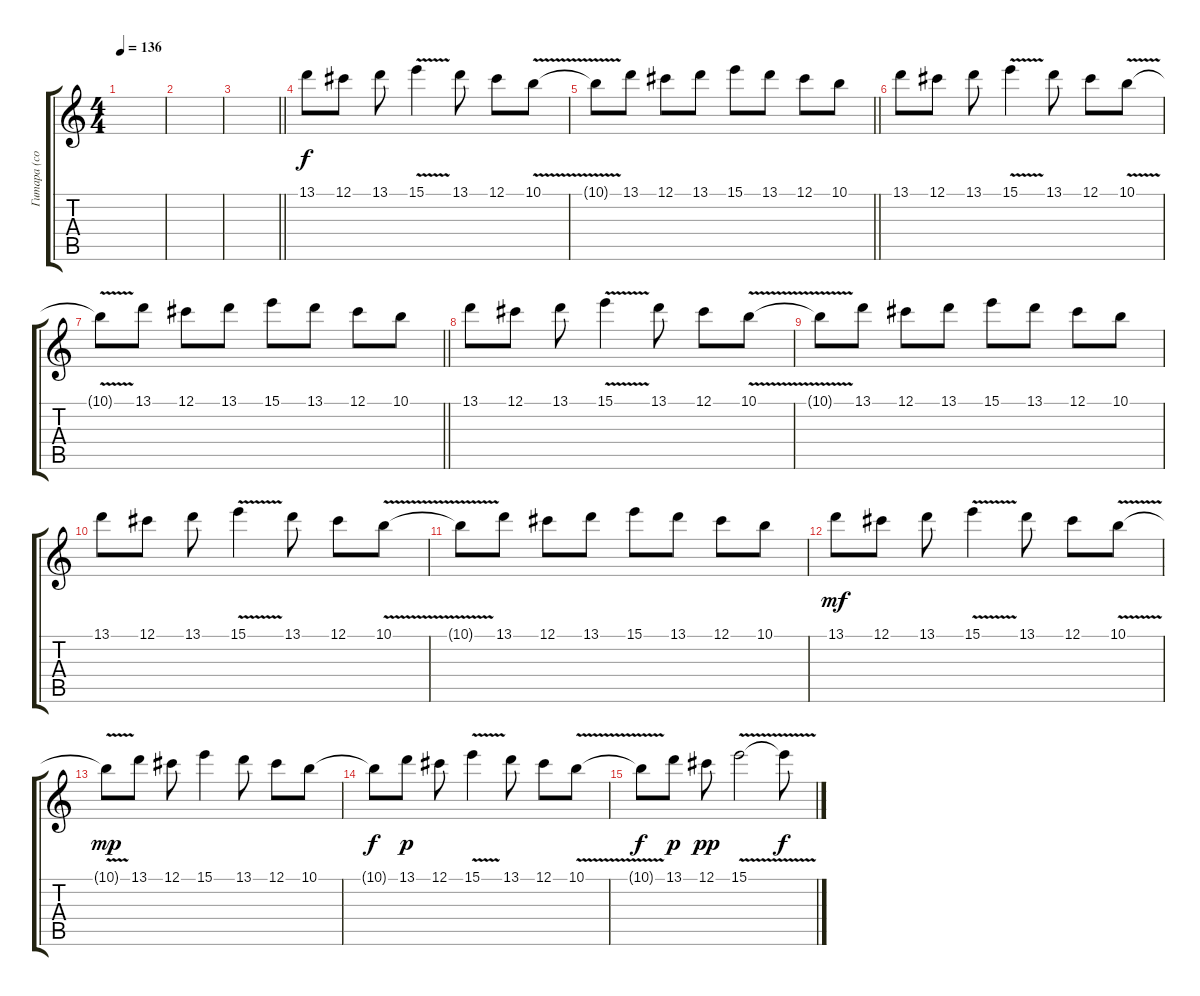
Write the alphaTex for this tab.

\track ("Гитара (соло 2)" "Гитара (со") {instrument overdrivenguitar}
\staff {score tabs}
\tuning (Db4 Ab3 E3 B2 Gb2 B1) {hide}
\ts (4 4)
\tempo 136
\clef g2
\ks c
|
|
\barLineRight lightlight
|
13.1.8 12.1.8 13.1.8 15.1{v}.4 13.1.8 12.1.8 10.1{v}.8 |
\barLineRight lightlight
10.1{t}.8 13.1.8 12.1.8 13.1.8 15.1.8 13.1.8 12.1.8 10.1.8 |
13.1.8 12.1.8 13.1.8 15.1{v}.4 13.1.8 12.1.8 10.1{v}.8 |
\barLineRight lightlight
10.1{t}.8 13.1.8 12.1.8 13.1.8 15.1.8 13.1.8 12.1.8 10.1.8 |
13.1.8 12.1.8 13.1.8 15.1{v}.4 13.1.8 12.1.8 10.1{v}.8 |
10.1{t}.8 13.1.8 12.1.8 13.1.8 15.1.8 13.1.8 12.1.8 10.1.8 |
13.1.8 12.1.8 13.1.8 15.1{v}.4 13.1.8 12.1.8 10.1{v}.8 |
10.1{t}.8 13.1.8 12.1.8 13.1.8 15.1.8 13.1.8 12.1.8 10.1.8 |
13.1.8{dy mf} 12.1.8 13.1.8 15.1{v}.4 13.1.8 12.1.8 10.1{v}.8 |
10.1{t}.8{dy mp} 13.1.8 12.1.8 15.1.4 13.1.8 12.1.8 10.1.8 |
10.1{t}.8{dy f} 13.1.8{dy p} 12.1.8 15.1{v}.4 13.1.8 12.1.8 10.1{v}.8 |
10.1{t}.8{dy f} 13.1.8{dy p} 12.1.8{dy pp} 15.1{v}.2 15.1{t}.8{dy f}
